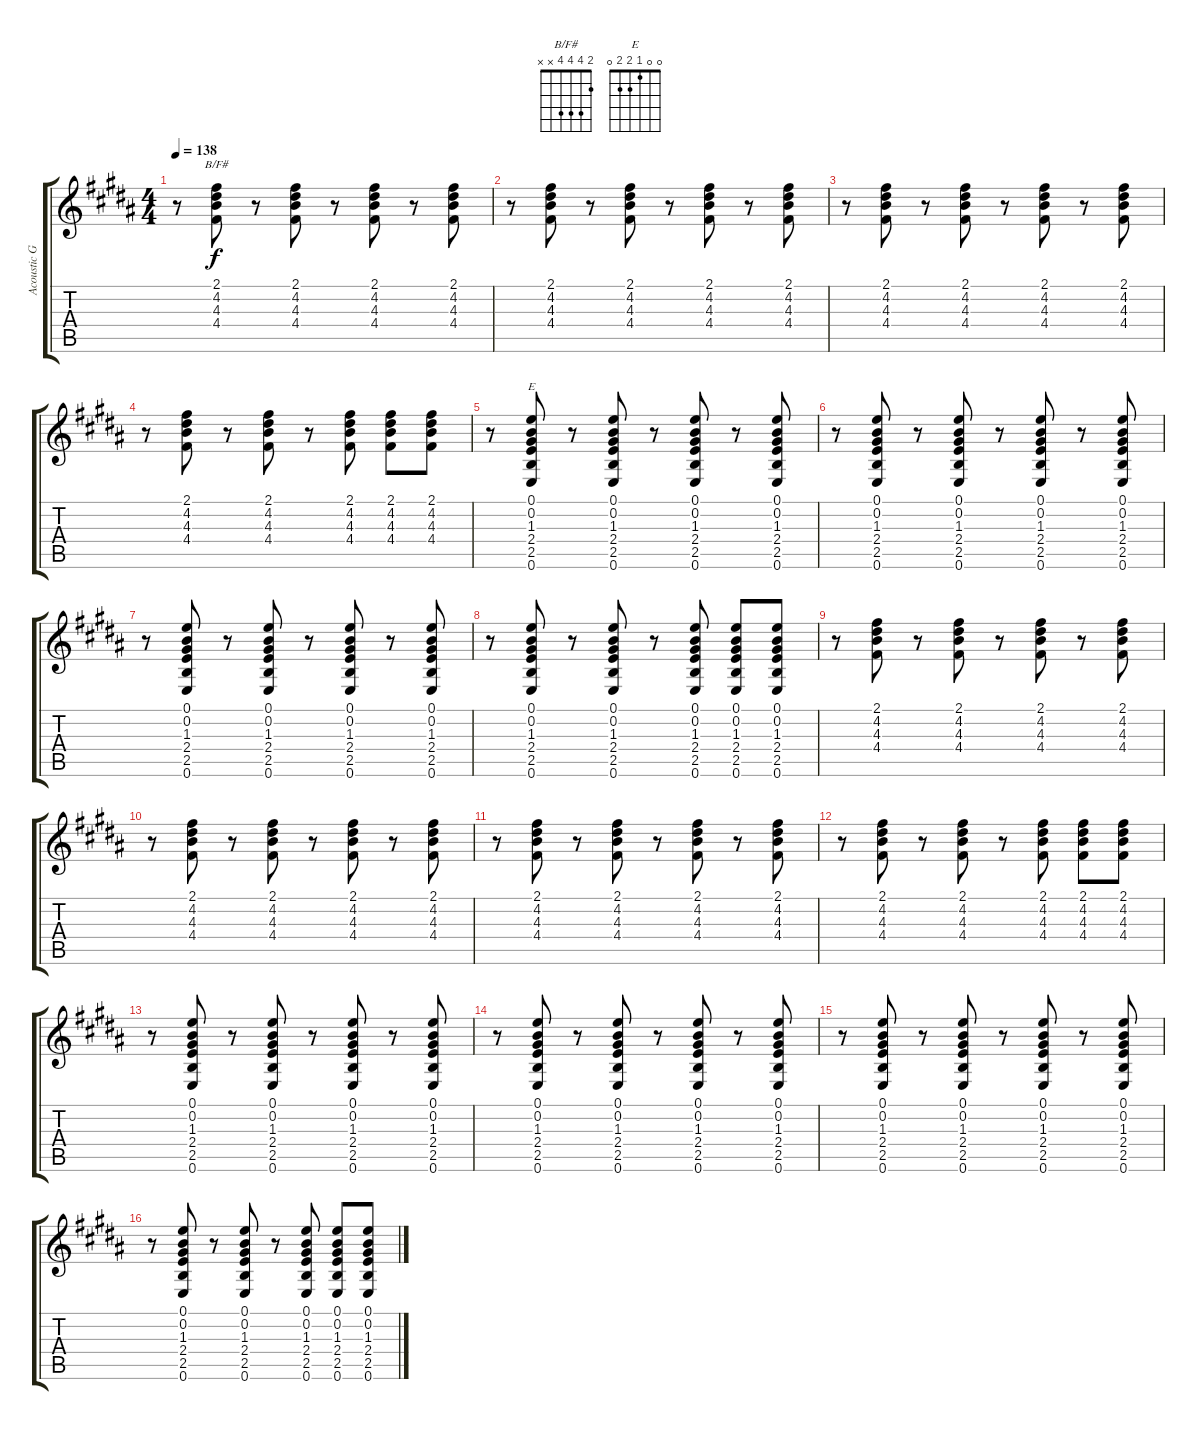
\track ("Acoustic Guitar 1" "Acoustic G") {instrument acousticguitarsteel}
\staff {score tabs}
\tuning (E4 B3 G3 D3 A2 E2) {hide}
\chord ("B/F#" 2 4 4 4 x x)
\chord ("E" 0 0 1 2 2 0)
\ts (4 4)
\tempo 138
\clef g2
\ks b
r.8{dy f} (2.1 4.2 4.3 4.4).8{ch "B/F#"} r.8 (2.1 4.2 4.3 4.4).8 r.8 (2.1 4.2 4.3 4.4).8 r.8 (2.1 4.2 4.3 4.4).8 |
r.8 (2.1 4.2 4.3 4.4).8 r.8 (2.1 4.2 4.3 4.4).8 r.8 (2.1 4.2 4.3 4.4).8 r.8 (2.1 4.2 4.3 4.4).8 |
r.8 (2.1 4.2 4.3 4.4).8 r.8 (2.1 4.2 4.3 4.4).8 r.8 (2.1 4.2 4.3 4.4).8 r.8 (2.1 4.2 4.3 4.4).8 |
r.8 (2.1 4.2 4.3 4.4).8 r.8 (2.1 4.2 4.3 4.4).8 r.8 (2.1 4.2 4.3 4.4).8 (2.1 4.2 4.3 4.4).8 (2.1 4.2 4.3 4.4).8 |
r.8 (0.1 0.2 1.3 2.4 2.5 0.6).8{ch "E"} r.8 (0.1 0.2 1.3 2.4 2.5 0.6).8 r.8 (0.1 0.2 1.3 2.4 2.5 0.6).8 r.8 (0.1 0.2 1.3 2.4 2.5 0.6).8 |
r.8 (0.1 0.2 1.3 2.4 2.5 0.6).8 r.8 (0.1 0.2 1.3 2.4 2.5 0.6).8 r.8 (0.1 0.2 1.3 2.4 2.5 0.6).8 r.8 (0.1 0.2 1.3 2.4 2.5 0.6).8 |
r.8 (0.1 0.2 1.3 2.4 2.5 0.6).8 r.8 (0.1 0.2 1.3 2.4 2.5 0.6).8 r.8 (0.1 0.2 1.3 2.4 2.5 0.6).8 r.8 (0.1 0.2 1.3 2.4 2.5 0.6).8 |
r.8 (0.1 0.2 1.3 2.4 2.5 0.6).8 r.8 (0.1 0.2 1.3 2.4 2.5 0.6).8 r.8 (0.1 0.2 1.3 2.4 2.5 0.6).8 (0.1 0.2 1.3 2.4 2.5 0.6).8 (0.1 0.2 1.3 2.4 2.5 0.6).8 |
r.8 (2.1 4.2 4.3 4.4).8 r.8 (2.1 4.2 4.3 4.4).8 r.8 (2.1 4.2 4.3 4.4).8 r.8 (2.1 4.2 4.3 4.4).8 |
r.8 (2.1 4.2 4.3 4.4).8 r.8 (2.1 4.2 4.3 4.4).8 r.8 (2.1 4.2 4.3 4.4).8 r.8 (2.1 4.2 4.3 4.4).8 |
r.8 (2.1 4.2 4.3 4.4).8 r.8 (2.1 4.2 4.3 4.4).8 r.8 (2.1 4.2 4.3 4.4).8 r.8 (2.1 4.2 4.3 4.4).8 |
r.8 (2.1 4.2 4.3 4.4).8 r.8 (2.1 4.2 4.3 4.4).8 r.8 (2.1 4.2 4.3 4.4).8 (2.1 4.2 4.3 4.4).8 (2.1 4.2 4.3 4.4).8 |
r.8 (0.1 0.2 1.3 2.4 2.5 0.6).8 r.8 (0.1 0.2 1.3 2.4 2.5 0.6).8 r.8 (0.1 0.2 1.3 2.4 2.5 0.6).8 r.8 (0.1 0.2 1.3 2.4 2.5 0.6).8 |
r.8 (0.1 0.2 1.3 2.4 2.5 0.6).8 r.8 (0.1 0.2 1.3 2.4 2.5 0.6).8 r.8 (0.1 0.2 1.3 2.4 2.5 0.6).8 r.8 (0.1 0.2 1.3 2.4 2.5 0.6).8 |
r.8 (0.1 0.2 1.3 2.4 2.5 0.6).8 r.8 (0.1 0.2 1.3 2.4 2.5 0.6).8 r.8 (0.1 0.2 1.3 2.4 2.5 0.6).8 r.8 (0.1 0.2 1.3 2.4 2.5 0.6).8 |
r.8 (0.1 0.2 1.3 2.4 2.5 0.6).8 r.8 (0.1 0.2 1.3 2.4 2.5 0.6).8 r.8 (0.1 0.2 1.3 2.4 2.5 0.6).8 (0.1 0.2 1.3 2.4 2.5 0.6).8 (0.1 0.2 1.3 2.4 2.5 0.6).8
